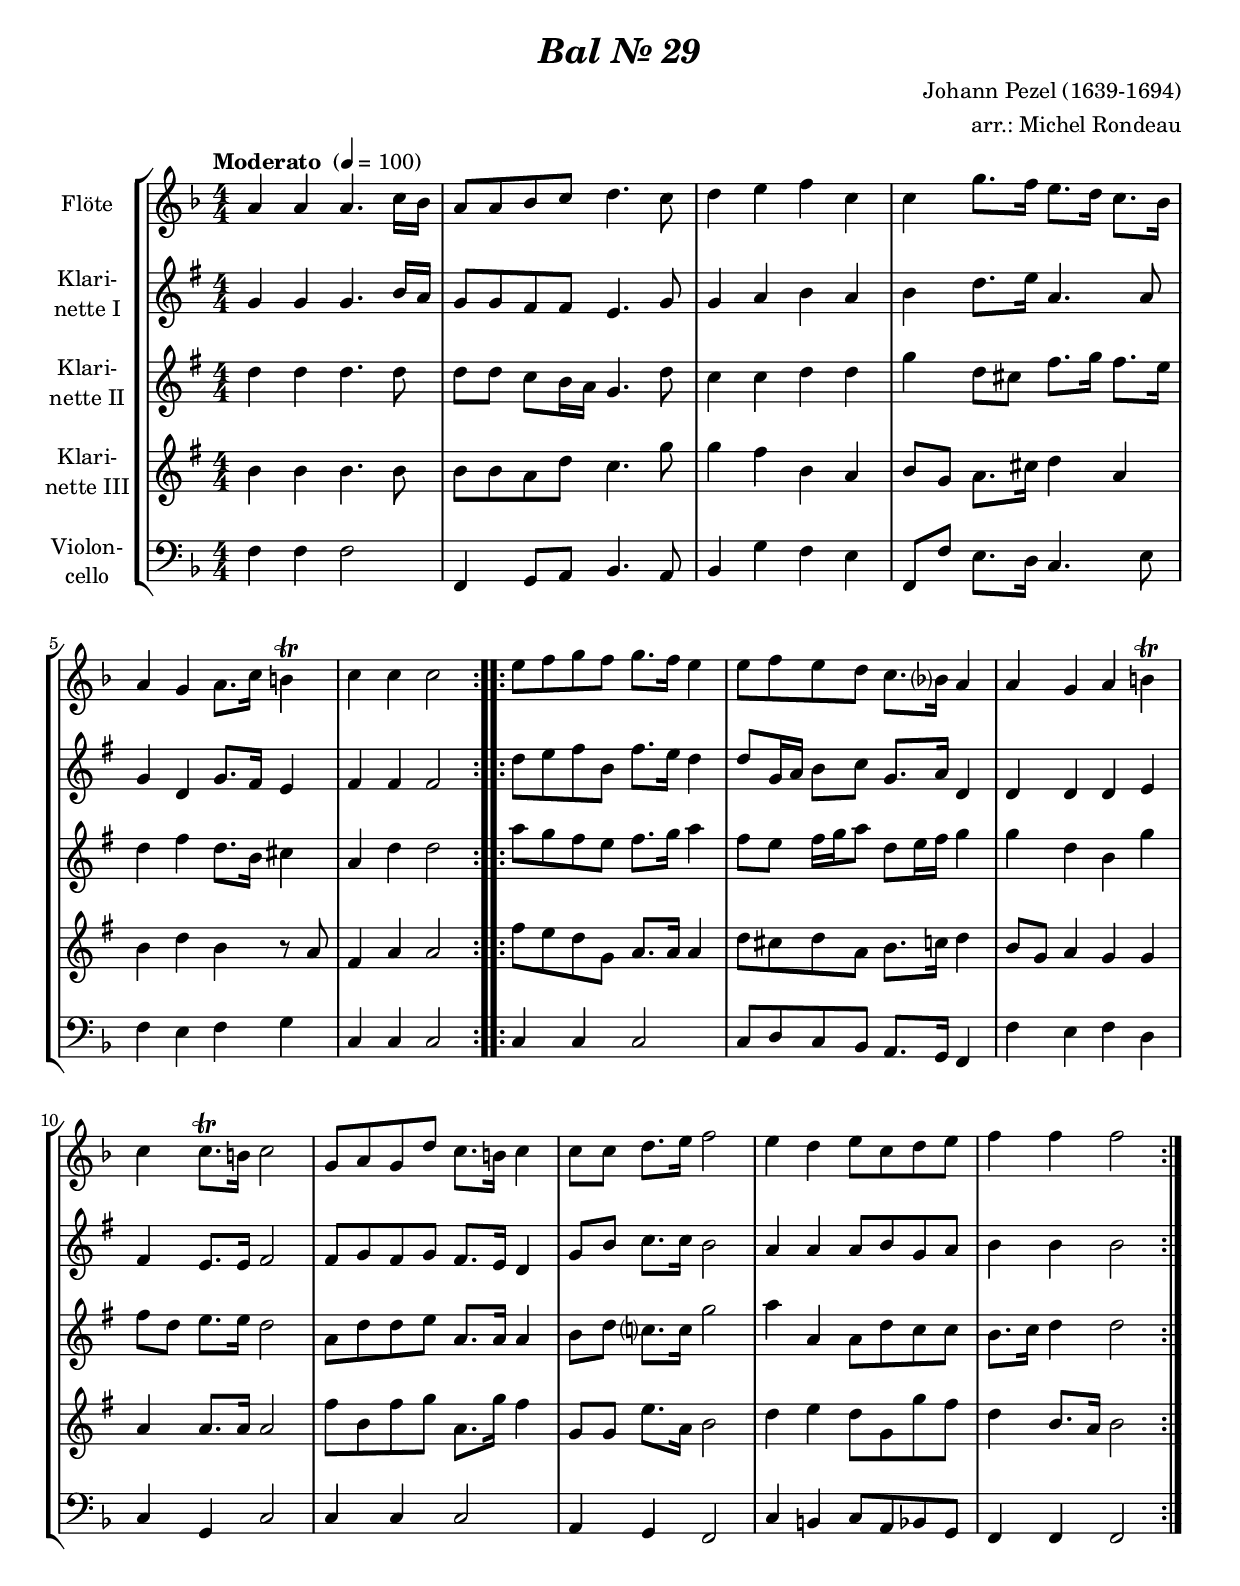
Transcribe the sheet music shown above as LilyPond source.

\version "2.18.2"
\include "deutsch.ly"
  
#(set-global-staff-size 19.125)

\header {
  title     = \markup \bold \italic "Bal Nr. 29"
  composer  = "Johann Pezel (1639-1694)"
  arranger  = "arr.: Michel Rondeau"
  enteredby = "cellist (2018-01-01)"
%  piece     = ""
}

voiceconsts = {
  \key g \major
  \time 4/4
  \clef "treble"
  \numericTimeSignature
  \compressFullBarRests
  % Set default beaming for all staves
% \set Timing.beamExceptions = #'()
% \set Timing.baseMoment     = #(ly:make-moment 1 4)
% \set Timing.beatStructure  = #'(1 1 1)
  \tempo "Moderato " 4=100
}

micl = "clarinet"
mifl = "flute"
miob = "oboe"
mifh = "french horn"
misx = "tenor sax"
mist = "string ensemble 1"
miba = "cello"

va = \relative c'' {
  \voiceconsts

  \repeat volta 2 {
    h4 h h4. d16 c
    h8 h c d e4. d8
    e4 fis g d
    d a'8. g16 fis8. e16 d8. c16
    h4 a h8. d16 cis4\trill
    d d d2
  }

  \repeat volta 2 {
    fis8 g a g a8. g16 fis4

    fis8 g fis e d8. c?16 h4
    h a h cis\trill
    d d8.\trill cis16 d2
    a8 h a e' d8. cis16 d4
    d8 d e8. fis16 g2
    fis4 e fis8 d e fis
    g4 g g2
  }
}

vb = \relative c'' {
  \voiceconsts

  \repeat volta 2 {
    g4 g g4. h16 a
    g8 g fis fis e4. g8
    g4 a h a
    h d8. e16 a,4. a8
    g4 d g8. fis16 e4
    fis fis fis2
  }

  \repeat volta 2 {
    d'8 e fis h, fis'8. e16 d4

    d8 g,16 a h8 c g8. a16 d,4
    d d d e
    fis e8. e16 fis2
    fis8 g fis g fis8. e16 d4
    g8 h c8. c16 h2
    a4 a a8 h g a
    h4 h h2
  }
}

vc = \relative c'' {
  \voiceconsts

  \repeat volta 2 {
    d4 d d4. d8
    d d c h16 a g4. d'8
    c4 c d d
    g d8 cis fis8. g16 fis8. e16
    d4 fis d8. h16 cis4
    a d d2
  }

  \repeat volta 2 {
    a'8 g fis e fis8. g16 a4

    fis8 e fis16 g a8 d, e16 fis g4
    g d h g'
    fis8 d e8. e16 d2
    a8 d d e a,8. a16 a4
    h8 d c?8. c16 g'2
    a4 a, a8 d c c
    h8. c16 d4 d2
  }
}

vd = \relative c'' {
  \voiceconsts

  \repeat volta 2 {
    h4 h h4. h8
    h h a d c4. g'8
    g4 fis h, a
    h8 g a8. cis16 d4 a
    h d h r8 a
    fis4 a a2
  }

  \repeat volta 2 {
    fis'8 e d g, a8. a16 a4

    d8 cis d a h8. c16 d4
    h8 g a4 g g
    a a8. a16 a2
    fis'8 h, fis' g a,8. g'16 fis4
    g,8 g e'8. a,16 h2
    d4 e d8 g, g' fis
    d4 h8. a16 h2
  }
}

ve = \relative c' {
  \voiceconsts
  \clef "bass"
  
  \repeat volta 2 {
    g4 g g2
    g,4 a8 h c4. h8
    c4 a' g fis
    g,8 g' fis8. e16 d4. fis8
    g4 fis g a
    d, d d2
  }

  \repeat volta 2 {
    d4 d d2

    d8 e d c h8. a16 g4
    g' fis g e
    d a d2
    d4 d d2
    h4 a g2
    d'4 cis d8 h c a
    g4 g g2
  }
}


music = \new StaffGroup <<
      \new Staff {
	\set Staff.midiInstrument = \mifl
	\set Staff.instrumentName = \markup \center-column { "Flöte" }
	\transpose g f { \va }
      }

      \new Staff {
	\set Staff.midiInstrument = \micl
	\set Staff.instrumentName = \markup \center-column { "Klari-" "nette I" }
	\transpose g g { \vb }
      }

      \new Staff {
	\set Staff.midiInstrument = \micl
	\set Staff.instrumentName = \markup \center-column { "Klari-" "nette II" }
	\transpose g g { \vc }
      }

      \new Staff {
	\set Staff.midiInstrument = \micl
	\set Staff.instrumentName = \markup \center-column { "Klari-" "nette III" }
	\transpose g g { \vd }
      }

      \new Staff {
	\set Staff.midiInstrument = \miba
	\set Staff.instrumentName = \markup \center-column { "Violon-" "cello" }
	\transpose g f { \ve }
      }
>>

\book {
  \score {
    \music
    \layout {}
  }

  \score {
    \unfoldRepeats \music

    \midi {
      \context {
        \Score
      }
    }
  }
}
